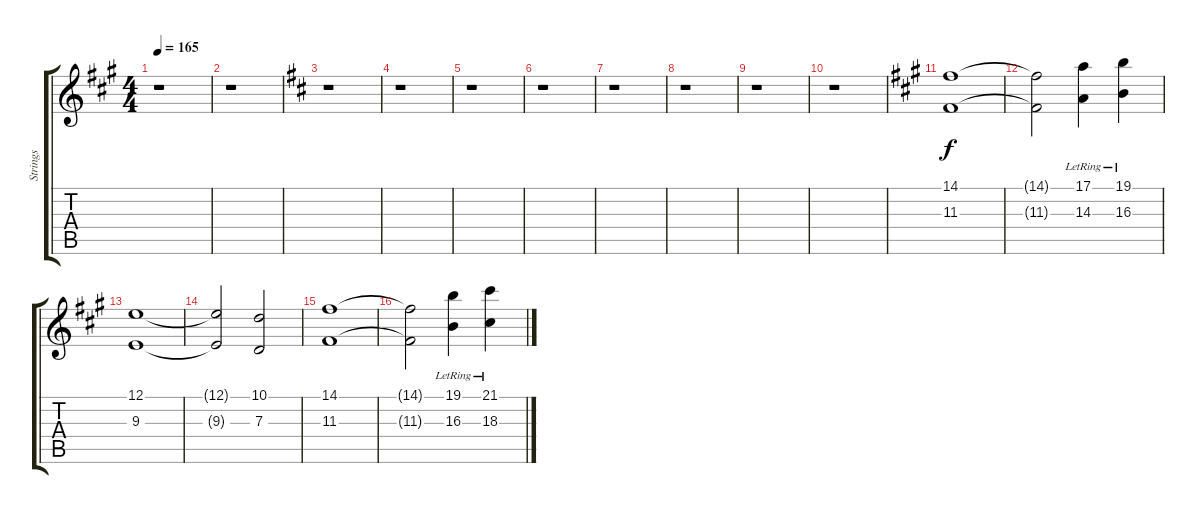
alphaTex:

\track ("Strings" "Strings") {instrument stringensemble2}
\staff {score tabs}
\tuning (E4 B3 G3 D3 A2 E2) {hide}
\ts (4 4)
\tempo 165
\clef g2
\ks a
r.1{dy f} |
r.1 |
\ks d
r.1 |
r.1 |
r.1 |
r.1 |
r.1 |
r.1 |
r.1 |
r.1 |
\ks a
(14.1 11.3).1{volume 14 instrument stringensemble2} |
(14.1{t} 11.3{t}).2 (17.1{lr} 14.3{lr}).4 (19.1{lr} 16.3{lr}).4 |
(12.1 9.3).1 |
(12.1{t} 9.3{t}).2 (10.1 7.3).2 |
(14.1 11.3).1 |
(14.1{t} 11.3{t}).2 (19.1{lr} 16.3{lr}).4 (21.1{lr} 18.3{lr}).4
